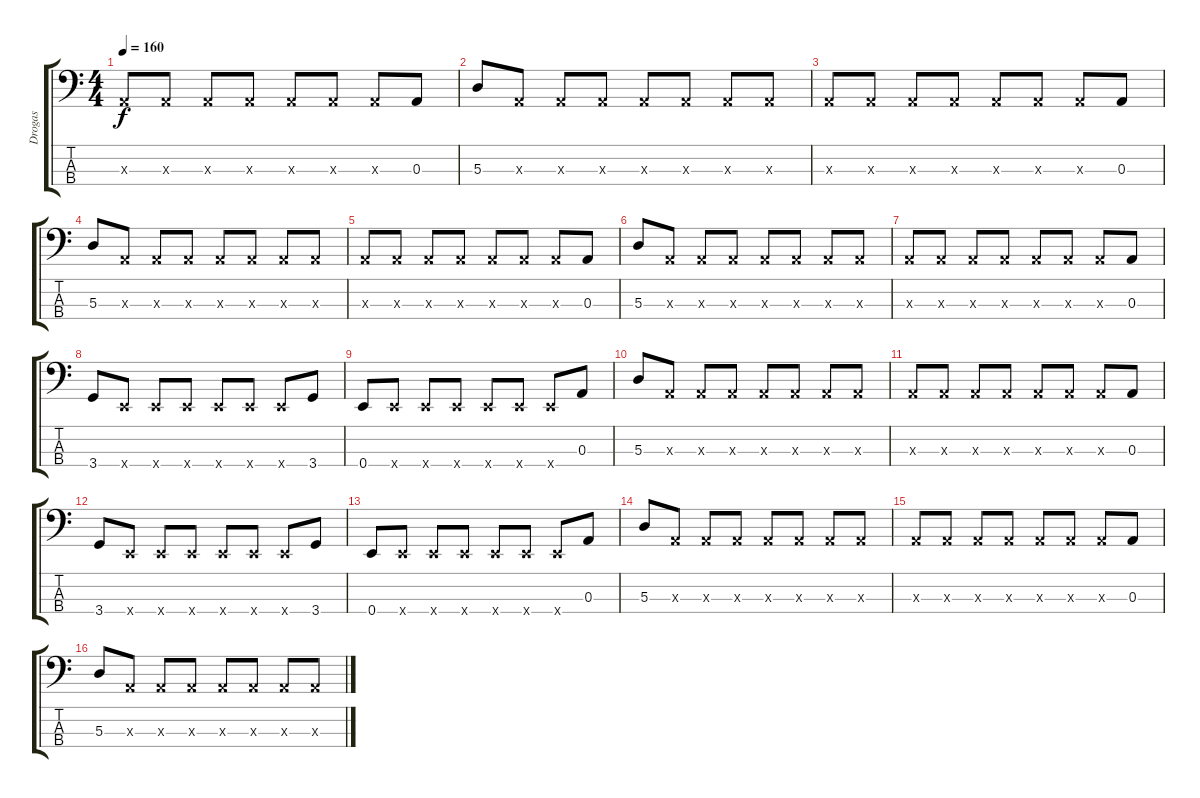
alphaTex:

\track ("Drogas" "Drogas") {instrument electricbassfinger}
\staff {score tabs}
\tuning (G2 D2 A1 E1) {hide}
\ts (4 4)
\tempo 160
\clef f4
\ks c
0.3{x}.8{dy f} 0.3{x}.8 0.3{x}.8 0.3{x}.8 0.3{x}.8 0.3{x}.8 0.3{x}.8 0.3.8 |
5.3.8 0.3{x}.8 0.3{x}.8 0.3{x}.8 0.3{x}.8 0.3{x}.8 0.3{x}.8 0.3{x}.8 |
0.3{x}.8 0.3{x}.8 0.3{x}.8 0.3{x}.8 0.3{x}.8 0.3{x}.8 0.3{x}.8 0.3.8 |
5.3.8 0.3{x}.8 0.3{x}.8 0.3{x}.8 0.3{x}.8 0.3{x}.8 0.3{x}.8 0.3{x}.8 |
0.3{x}.8 0.3{x}.8 0.3{x}.8 0.3{x}.8 0.3{x}.8 0.3{x}.8 0.3{x}.8 0.3.8 |
5.3.8 0.3{x}.8 0.3{x}.8 0.3{x}.8 0.3{x}.8 0.3{x}.8 0.3{x}.8 0.3{x}.8 |
0.3{x}.8 0.3{x}.8 0.3{x}.8 0.3{x}.8 0.3{x}.8 0.3{x}.8 0.3{x}.8 0.3.8 |
3.4.8 0.4{x}.8 0.4{x}.8 0.4{x}.8 0.4{x}.8 0.4{x}.8 0.4{x}.8 3.4.8 |
0.4.8 0.4{x}.8 0.4{x}.8 0.4{x}.8 0.4{x}.8 0.4{x}.8 0.4{x}.8 0.3.8 |
5.3.8 0.3{x}.8 0.3{x}.8 0.3{x}.8 0.3{x}.8 0.3{x}.8 0.3{x}.8 0.3{x}.8 |
0.3{x}.8 0.3{x}.8 0.3{x}.8 0.3{x}.8 0.3{x}.8 0.3{x}.8 0.3{x}.8 0.3.8 |
3.4.8 0.4{x}.8 0.4{x}.8 0.4{x}.8 0.4{x}.8 0.4{x}.8 0.4{x}.8 3.4.8 |
0.4.8 0.4{x}.8 0.4{x}.8 0.4{x}.8 0.4{x}.8 0.4{x}.8 0.4{x}.8 0.3.8 |
5.3.8 0.3{x}.8 0.3{x}.8 0.3{x}.8 0.3{x}.8 0.3{x}.8 0.3{x}.8 0.3{x}.8 |
0.3{x}.8 0.3{x}.8 0.3{x}.8 0.3{x}.8 0.3{x}.8 0.3{x}.8 0.3{x}.8 0.3.8 |
5.3.8 0.3{x}.8 0.3{x}.8 0.3{x}.8 0.3{x}.8 0.3{x}.8 0.3{x}.8 0.3{x}.8
